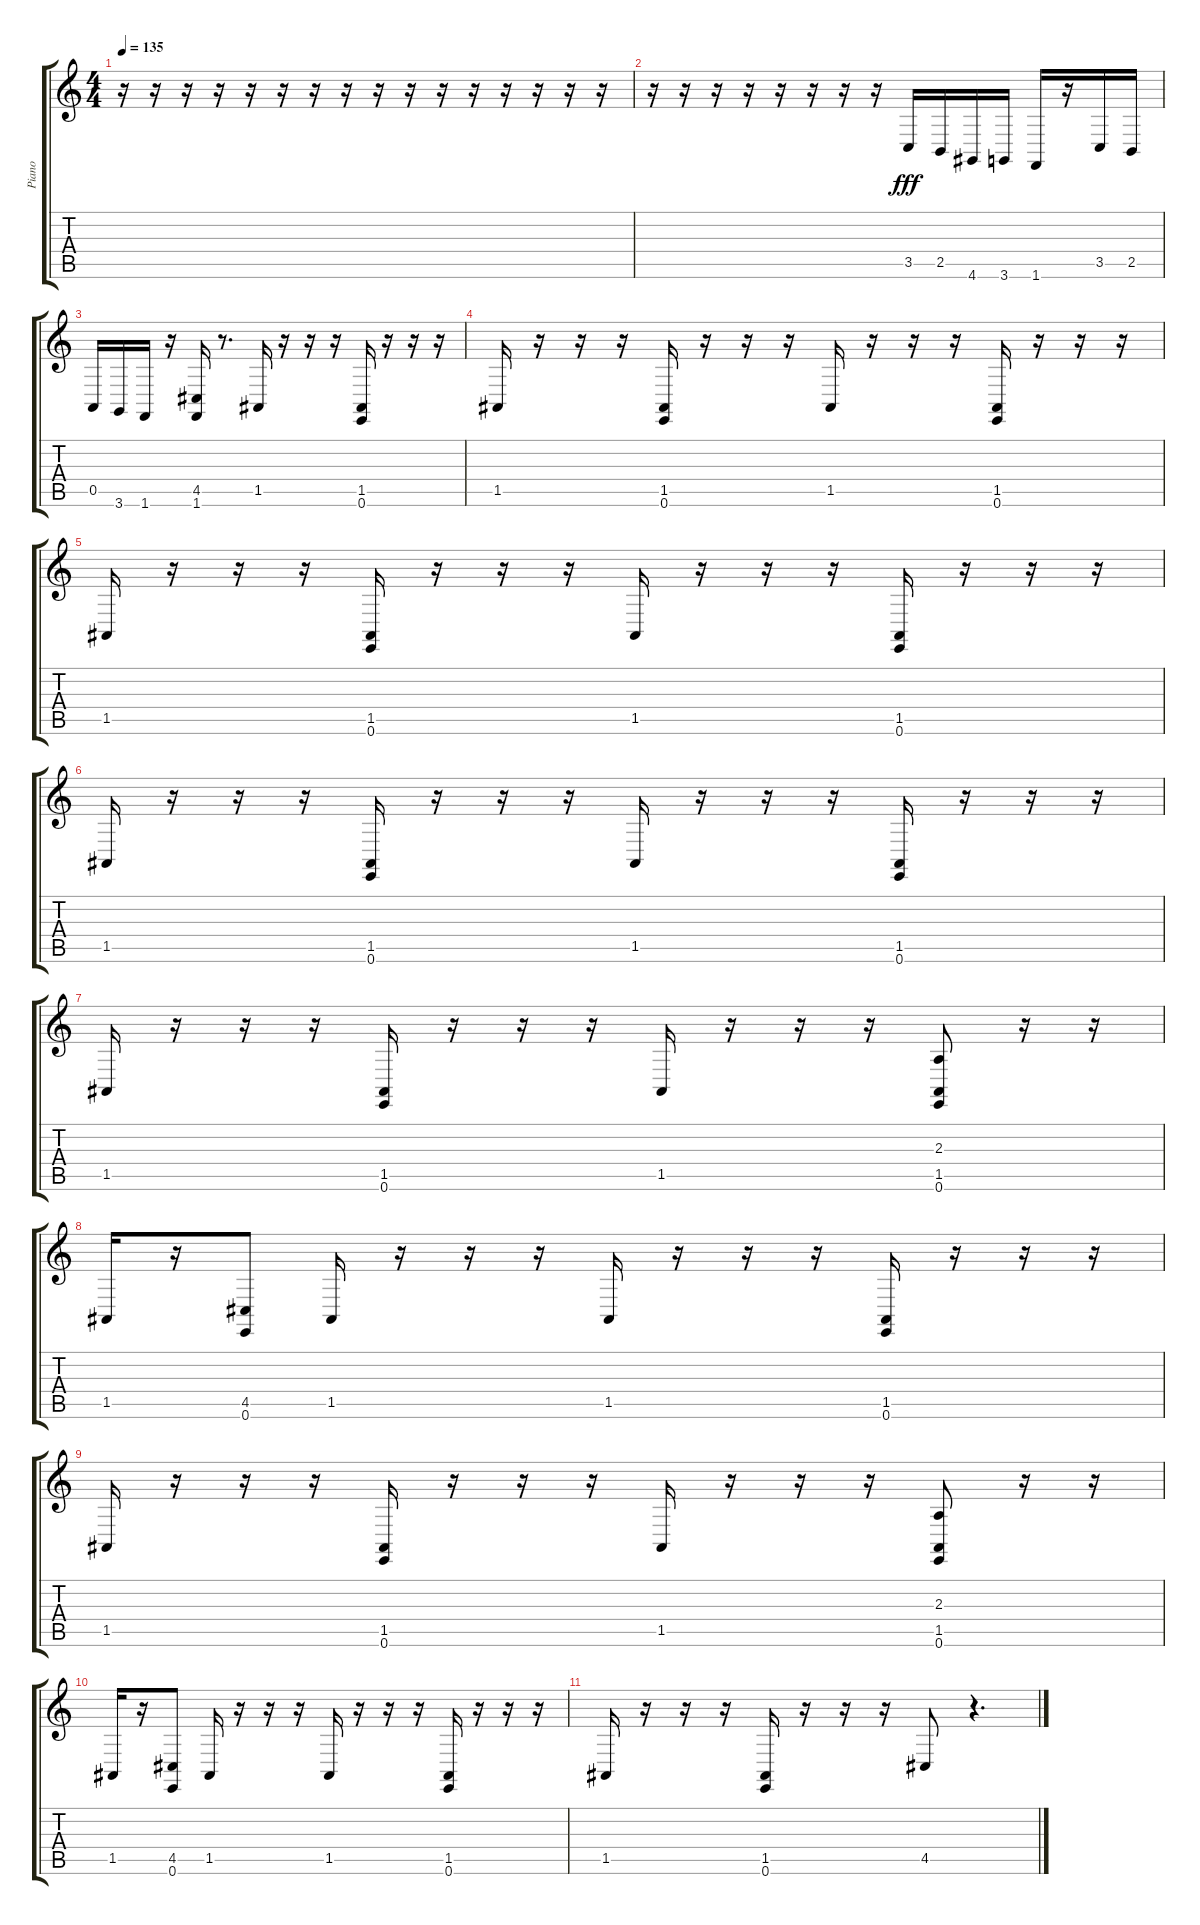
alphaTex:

\track ("Piano" "Piano") {instrument acousticgrandpiano}
\staff {score tabs}
\tuning (E4 B3 G3 D3 A2 E2) {hide}
\ts (4 4)
\tempo 135
\clef g2
\ks c
r.16{dy fff} r.16 r.16 r.16 r.16 r.16 r.16 r.16 r.16 r.16 r.16 r.16 r.16 r.16 r.16 r.16 |
r.16 r.16 r.16 r.16 r.16 r.16 r.16 r.16 3.5.16 2.5.16 4.6.16 3.6.16 1.6.16 r.16 3.5.16 2.5.16 |
0.5.16 3.6.16 1.6.16 r.16 (4.5 1.6).16 r.8{d} 1.5.16 r.16 r.16 r.16 (1.5 0.6).16 r.16 r.16 r.16 |
1.5.16 r.16 r.16 r.16 (1.5 0.6).16 r.16 r.16 r.16 1.5.16 r.16 r.16 r.16 (1.5 0.6).16 r.16 r.16 r.16 |
1.5.16 r.16 r.16 r.16 (1.5 0.6).16 r.16 r.16 r.16 1.5.16 r.16 r.16 r.16 (1.5 0.6).16 r.16 r.16 r.16 |
1.5.16 r.16 r.16 r.16 (1.5 0.6).16 r.16 r.16 r.16 1.5.16 r.16 r.16 r.16 (1.5 0.6).16 r.16 r.16 r.16 |
1.5.16 r.16 r.16 r.16 (1.5 0.6).16 r.16 r.16 r.16 1.5.16 r.16 r.16 r.16 (2.3 1.5 0.6).8 r.16 r.16 |
1.5.16 r.16 (4.5 0.6).8 1.5.16 r.16 r.16 r.16 1.5.16 r.16 r.16 r.16 (1.5 0.6).16 r.16 r.16 r.16 |
1.5.16 r.16 r.16 r.16 (1.5 0.6).16 r.16 r.16 r.16 1.5.16 r.16 r.16 r.16 (2.3 1.5 0.6).8 r.16 r.16 |
1.5.16 r.16 (4.5 0.6).8 1.5.16 r.16 r.16 r.16 1.5.16 r.16 r.16 r.16 (1.5 0.6).16 r.16 r.16 r.16 |
1.5.16 r.16 r.16 r.16 (1.5 0.6).16 r.16 r.16 r.16 4.5.8 r.4{d}
